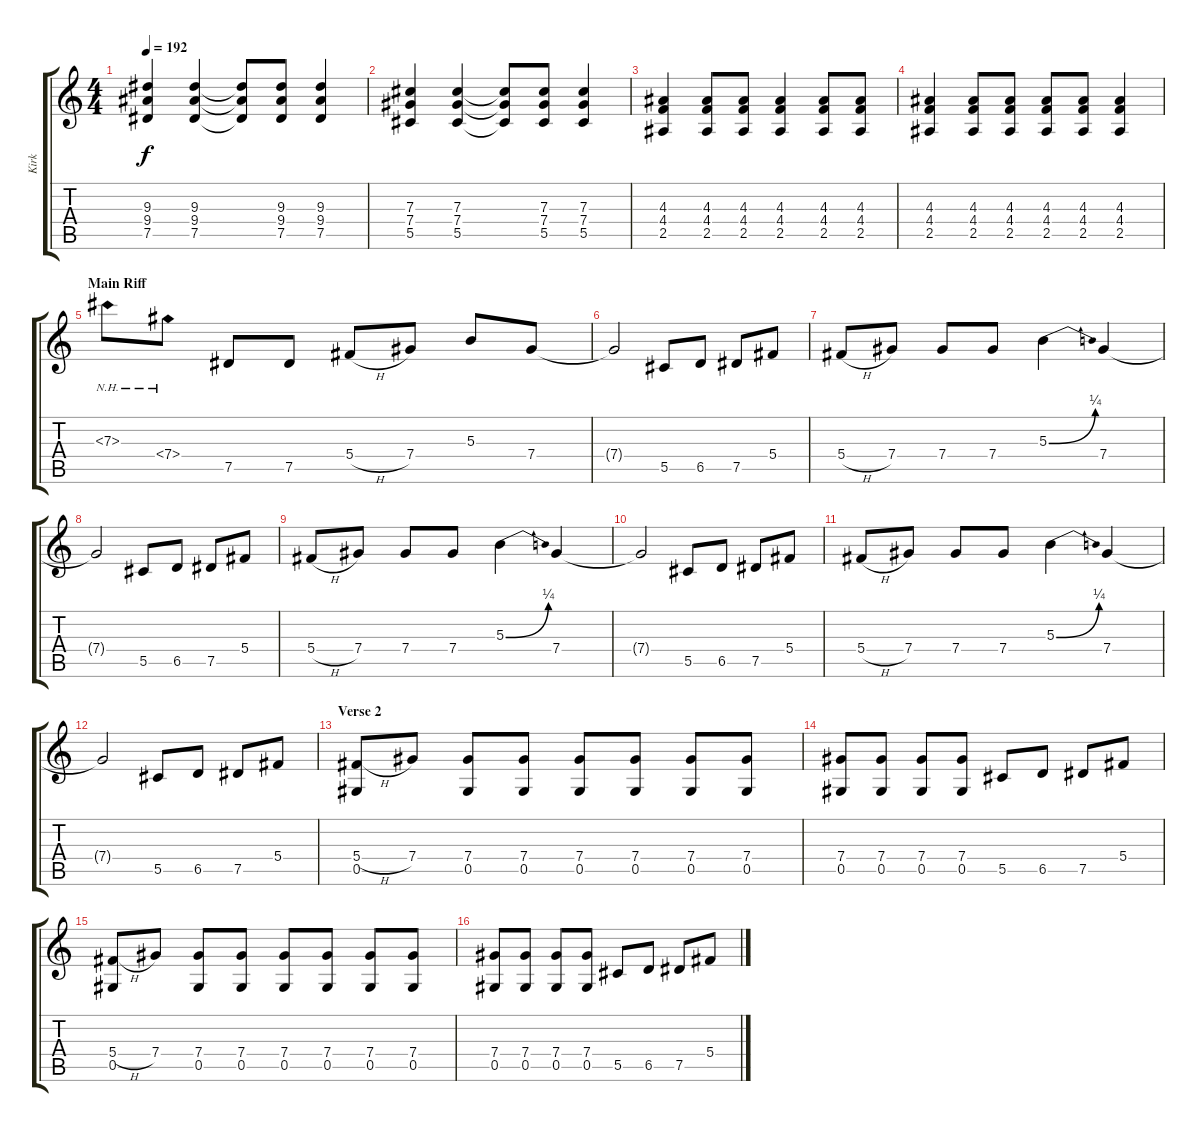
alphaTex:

\track ("Kirk" "Kirk") {instrument distortionguitar}
\staff {score tabs}
\tuning (Eb4 Bb3 Gb3 Db3 Ab2 Eb2) {hide}
\ts (4 4)
\tempo 192
\clef g2
\ks c
(9.3 9.4 7.5).4{dy f} (9.3 9.4 7.5).4 (9.3{t} 9.4{t} 7.5{t}).8 (9.3 9.4 7.5).8 (9.3 9.4 7.5).4 |
(7.3 7.4 5.5).4 (7.3 7.4 5.5).4 (7.3{t} 7.4{t} 5.5{t}).8 (7.3 7.4 5.5).8 (7.3 7.4 5.5).4 |
(4.3 4.4 2.5).4 (4.3 4.4 2.5).8 (4.3 4.4 2.5).8 (4.3 4.4 2.5).4 (4.3 4.4 2.5).8 (4.3 4.4 2.5).8 |
(4.3 4.4 2.5).4 (4.3 4.4 2.5).8 (4.3 4.4 2.5).8 (4.3 4.4 2.5).8 (4.3 4.4 2.5).8 (4.3 4.4 2.5).4 |
\section ("" "Main Riff ")
7.3{nh}.8 7.4{nh}.8 7.5.8 7.5.8 5.4{h}.8 7.4.8 5.3.8 7.4.8 |
7.4{t}.2 5.5.8 6.5.8 7.5.8 5.4.8 |
5.4{h}.8 7.4.8 7.4.8 7.4.8 5.3{be (bend 0 0 60 1)}.4 7.4.4 |
7.4{t}.2 5.5.8 6.5.8 7.5.8 5.4.8 |
5.4{h}.8 7.4.8 7.4.8 7.4.8 5.3{be (bend 0 0 60 1)}.4 7.4.4 |
7.4{t}.2 5.5.8 6.5.8 7.5.8 5.4.8 |
5.4{h}.8 7.4.8 7.4.8 7.4.8 5.3{be (bend 0 0 60 1)}.4 7.4.4 |
7.4{t}.2 5.5.8 6.5.8 7.5.8 5.4.8 |
\section ("" "Verse 2")
(5.4{h} 0.5).8 7.4.8 (7.4 0.5).8 (7.4 0.5).8 (7.4 0.5).8 (7.4 0.5).8 (7.4 0.5).8 (7.4 0.5).8 |
(7.4 0.5).8 (7.4 0.5).8 (7.4 0.5).8 (7.4 0.5).8 5.5.8 6.5.8 7.5.8 5.4.8 |
(5.4{h} 0.5).8 7.4.8 (7.4 0.5).8 (7.4 0.5).8 (7.4 0.5).8 (7.4 0.5).8 (7.4 0.5).8 (7.4 0.5).8 |
(7.4 0.5).8 (7.4 0.5).8 (7.4 0.5).8 (7.4 0.5).8 5.5.8 6.5.8 7.5.8 5.4.8
